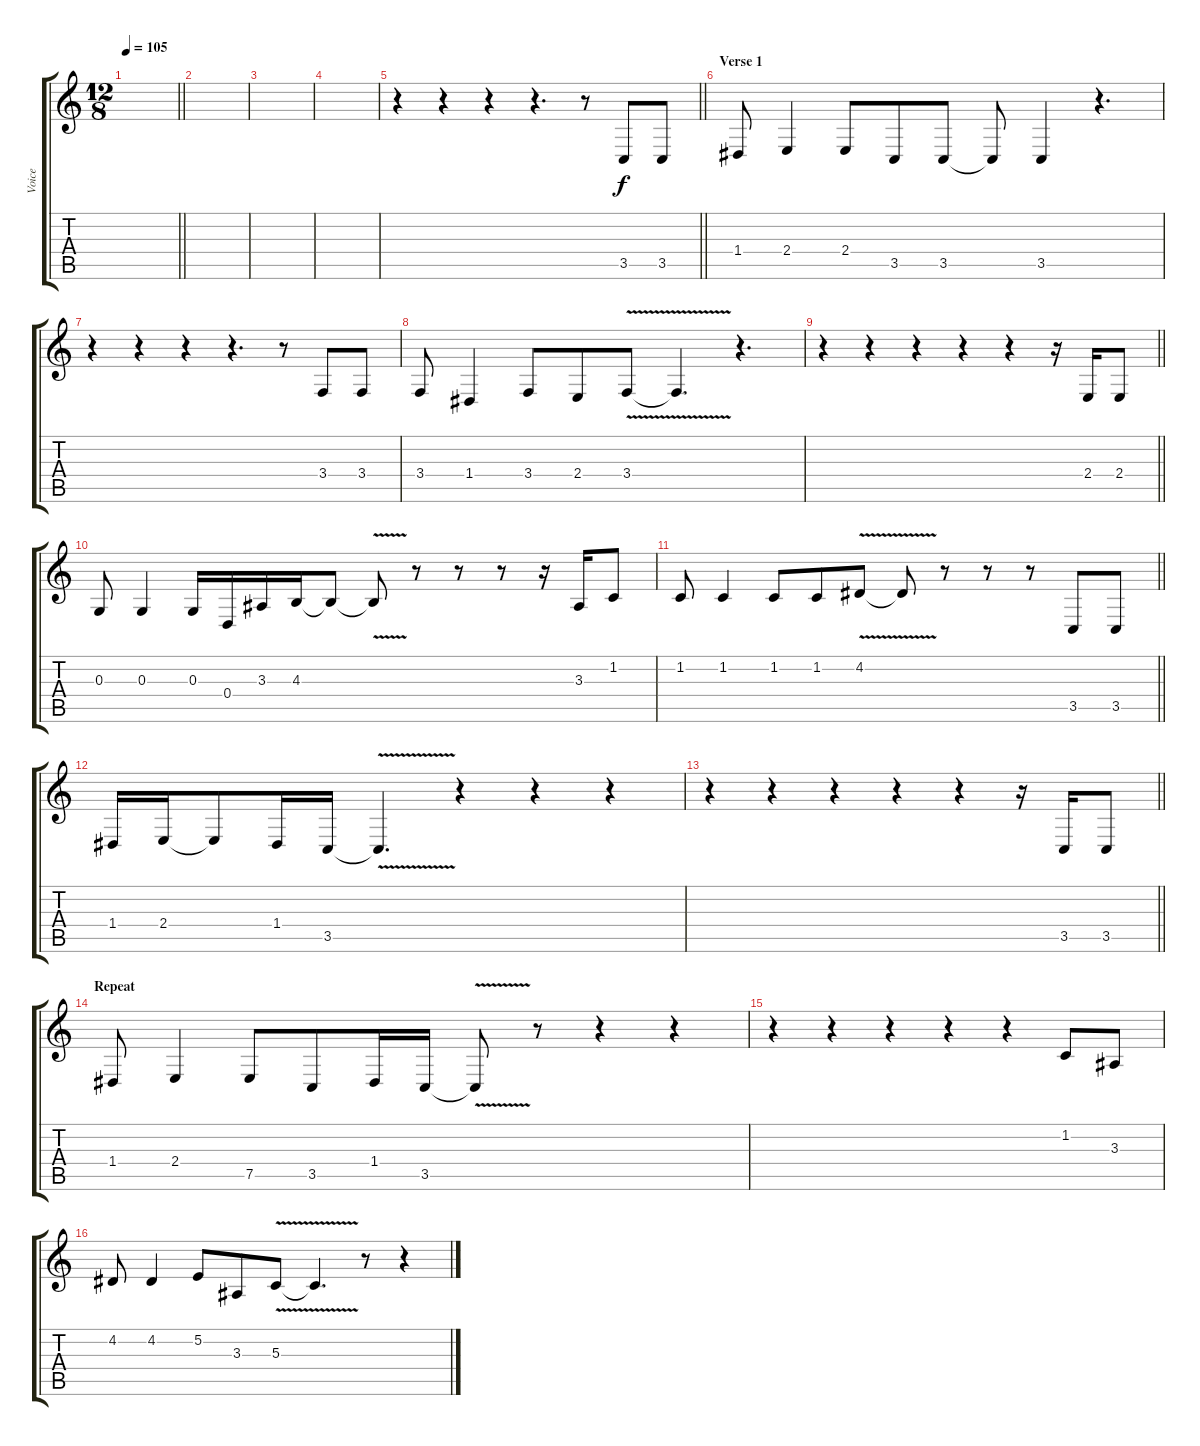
\track ("Voice" "Voice") {instrument lead5charang}
\staff {score tabs}
\tuning (E4 B3 G3 D3 A2 E2) {hide}
\ts (12 8)
\tempo 105
\clef g2
\barLineRight lightlight
\ks c
|
|
|
|
\barLineRight lightlight
r.4 r.4 r.4 r.4{d} r.8 3.5.8 3.5.8 |
\section ("" "Verse 1")
1.4.8 2.4.4 2.4.8 3.5.8 3.5.8 3.5{t}.8 3.5.4 r.4{d} |
r.4 r.4 r.4 r.4{d} r.8 3.4.8 3.4.8 |
3.4.8 1.4.4 3.4.8 2.4.8 3.4{v}.8 3.4{t}.4{d} r.4{d} |
\barLineRight lightlight
r.4 r.4 r.4 r.4 r.4 r.16 2.4.16 2.4.8 |
0.3.8 0.3.4 0.3.16 0.4.16 3.3.16 4.3.16 4.3{t}.8 4.3{v t}.8 r.8 r.8 r.8 r.16 3.3.16 1.2.8 |
\barLineRight lightlight
1.2.8 1.2.4 1.2.8 1.2.8 4.2{v}.8 4.2{t}.8 r.8 r.8 r.8 3.5.8 3.5.8 |
1.4.16 2.4.16 2.4{t}.8 1.4.16 3.5.16 3.5{v t}.4{d} r.4 r.4 r.4 |
\barLineRight lightlight
r.4 r.4 r.4 r.4 r.4 r.16 3.5.16 3.5.8 |
\section ("" "Repeat")
1.4.8 2.4.4 7.5.8 3.5.8 1.4.16 3.5.16 3.5{v t}.8 r.8 r.4 r.4 |
r.4 r.4 r.4 r.4 r.4 1.2.8 3.3.8 |
4.2.8 4.2.4 5.2.8 3.3.8 5.3{v}.8 5.3{t}.4{d} r.8 r.4
